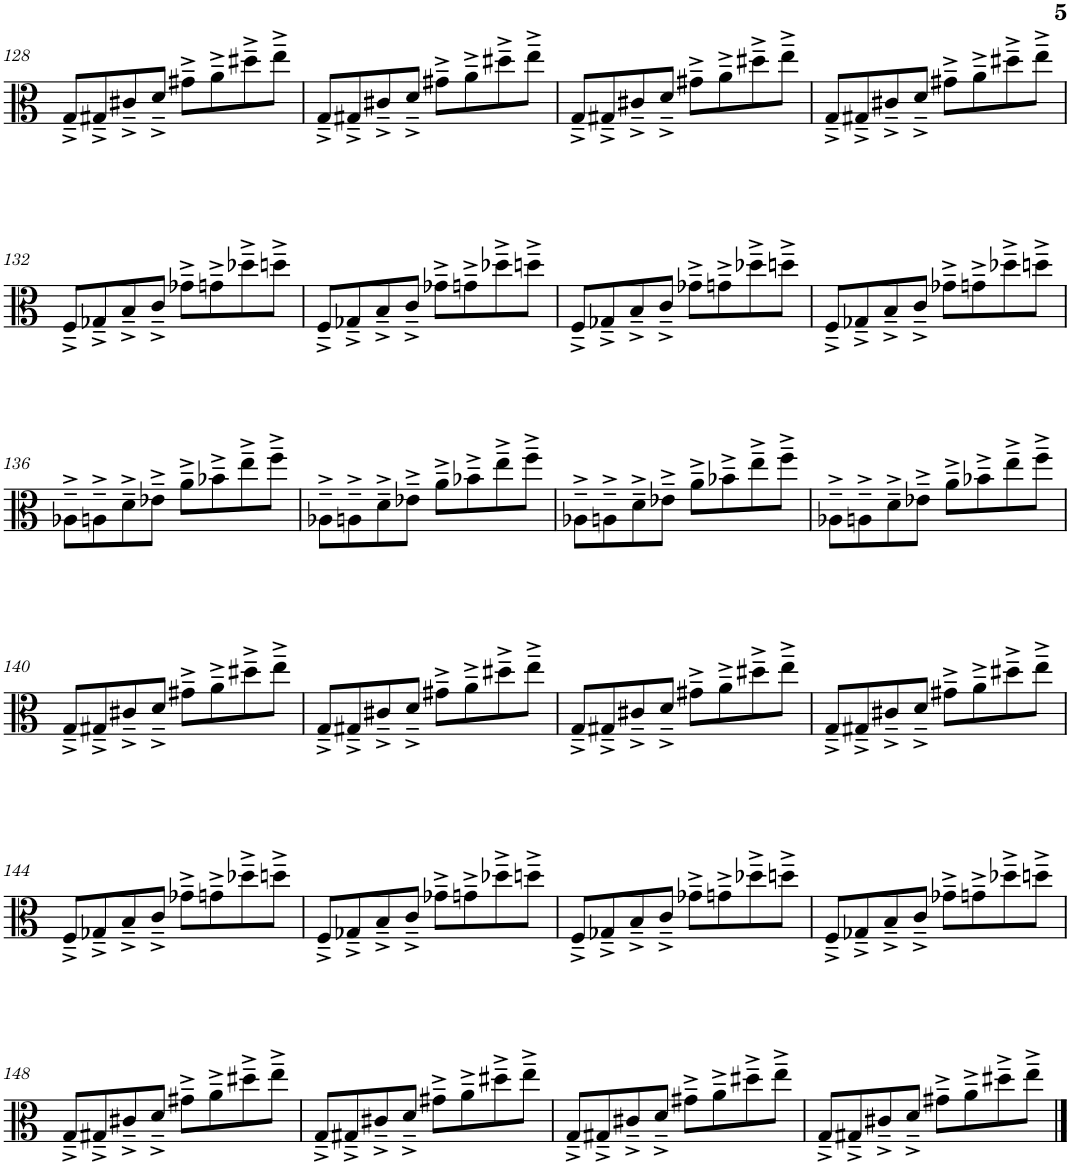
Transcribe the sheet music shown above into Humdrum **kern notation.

**kern
*part1
*staff1
*I"Viola
*I'Vla.
!!LO:PB:g=z
*clefC3
*k[]
*M4/4
=128
8G~^/L
8G#X~^/
8c#X~^/
8d~^/J
8g#X~^\L
8a~^\
8dd#X~^\
8ee~^\J
=129
8G~^/L
8G#X~^/
8c#X~^/
8d~^/J
8g#X~^\L
8a~^\
8dd#X~^\
8ee~^\J
=130
8G~^/L
8G#X~^/
8c#X~^/
8d~^/J
8g#X~^\L
8a~^\
8dd#X~^\
8ee~^\J
=131
8G~^/L
8G#X~^/
8c#X~^/
8d~^/J
8g#X~^\L
8a~^\
8dd#X~^\
8ee~^\J
!!LO:LB:g=z
=132
8F~^/L
8G-X~^/
8B~^/
8c~^/J
8g-X~^\L
8gn~^\
8dd-X~^\
8ddn~^\J
=133
8F~^/L
8G-X~^/
8B~^/
8c~^/J
8g-X~^\L
8gn~^\
8dd-X~^\
8ddn~^\J
=134
8F~^/L
8G-X~^/
8B~^/
8c~^/J
8g-X~^\L
8gn~^\
8dd-X~^\
8ddn~^\J
=135
8F~^/L
8G-X~^/
8B~^/
8c~^/J
8g-X~^\L
8gn~^\
8dd-X~^\
8ddn~^\J
!!LO:LB:g=z
=136
8A-X~^\L
8An~^\
8d~^\
8e-X~^\J
8a~^\L
8b-X~^\
8ee~^\
8ff~^\J
=137
8A-X~^\L
8An~^\
8d~^\
8e-X~^\J
8a~^\L
8b-X~^\
8ee~^\
8ff~^\J
=138
8A-X~^\L
8An~^\
8d~^\
8e-X~^\J
8a~^\L
8b-X~^\
8ee~^\
8ff~^\J
=139
8A-X~^\L
8An~^\
8d~^\
8e-X~^\J
8a~^\L
8b-X~^\
8ee~^\
8ff~^\J
!!LO:LB:g=z
=140
8G~^/L
8G#X~^/
8c#X~^/
8d~^/J
8g#X~^\L
8a~^\
8dd#X~^\
8ee~^\J
=141
8G~^/L
8G#X~^/
8c#X~^/
8d~^/J
8g#X~^\L
8a~^\
8dd#X~^\
8ee~^\J
=142
8G~^/L
8G#X~^/
8c#X~^/
8d~^/J
8g#X~^\L
8a~^\
8dd#X~^\
8ee~^\J
=143
8G~^/L
8G#X~^/
8c#X~^/
8d~^/J
8g#X~^\L
8a~^\
8dd#X~^\
8ee~^\J
!!LO:LB:g=z
=144
8F~^/L
8G-X~^/
8B~^/
8c~^/J
8g-X~^\L
8gn~^\
8dd-X~^\
8ddn~^\J
=145
8F~^/L
8G-X~^/
8B~^/
8c~^/J
8g-X~^\L
8gn~^\
8dd-X~^\
8ddn~^\J
=146
8F~^/L
8G-X~^/
8B~^/
8c~^/J
8g-X~^\L
8gn~^\
8dd-X~^\
8ddn~^\J
=147
8F~^/L
8G-X~^/
8B~^/
8c~^/J
8g-X~^\L
8gn~^\
8dd-X~^\
8ddn~^\J
!!LO:LB:g=z
=148
8G~^/L
8G#X~^/
8c#X~^/
8d~^/J
8g#X~^\L
8a~^\
8dd#X~^\
8ee~^\J
=149
8G~^/L
8G#X~^/
8c#X~^/
8d~^/J
8g#X~^\L
8a~^\
8dd#X~^\
8ee~^\J
=150
8G~^/L
8G#X~^/
8c#X~^/
8d~^/J
8g#X~^\L
8a~^\
8dd#X~^\
8ee~^\J
=151
8G~^/L
8G#X~^/
8c#X~^/
8d~^/J
8g#X~^\L
8a~^\
8dd#X~^\
8ee~^\J
==
*-
